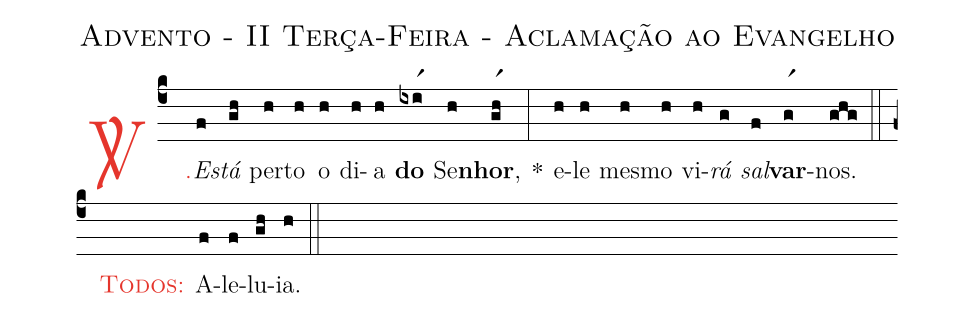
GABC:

name: Advento - II Terça-Feira - Aclamação ao Evangelho;
%%
(c4)

<c><sp>V/</sp>.</c>() <i>Es</i>(f)<i>tá</i>(gh) per(h)to(h) o(h) di(h)a(h) <b>do</b>(ixir1) Se(h)<b>nhor</b>,(gr1h) *(:) e(h)le(h) mes(h)mo(h) vi(h)<i>rá</i>(g) <i>sal</i>(f)<b>var</b>-(gr1)nos.(ghg)

(::)

<c><sc>Todos</sc>:</c>() A(f)le(f)lu(gh)ia.(h)

(::)
